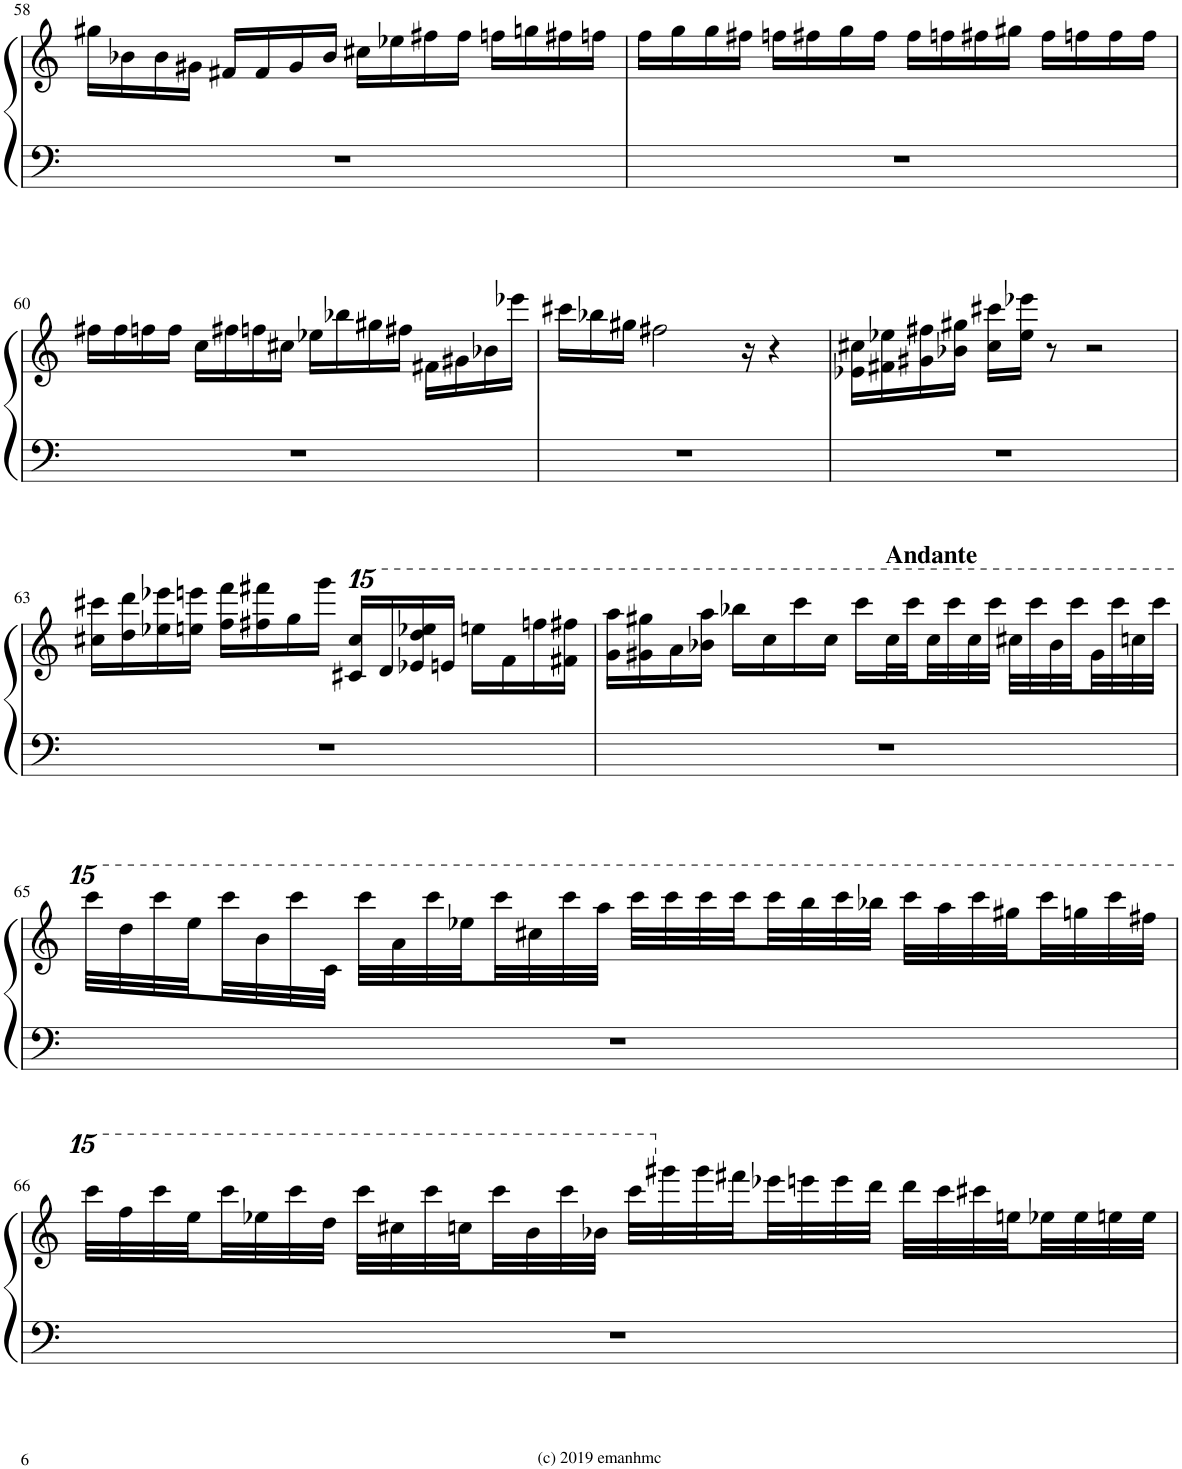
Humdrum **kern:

**kern	**kern
*part1	*part1
*staff2	*staff1
*I"Piano	*
*I'Pno.	*
!!LO:PB:g=z
*clefF4	*clefG2
*k[]	*k[]
*M4/4	*M4/4
*met(c)	*met(c)
=58	=58
1r	16gg#X\LL
.	16b-X\
.	16b-\
.	16g#X\JJ
.	16f#X/LL
.	16f#/
.	16g#/
.	16b-/JJ
.	16cc#X\LL
.	16ee-X\
.	16ff#X\
.	16ff#\JJ
.	16ffn\LL
.	16ggn\
.	16ff#X\
.	16ffn\JJ
=59	=59
1r	16ff\LL
.	16gg\
.	16gg\
.	16ff#X\JJ
.	16ffn\LL
.	16ff#X\
.	16gg\
.	16ff#\JJ
.	16ff#\LL
.	16ffn\
.	16ff#X\
.	16gg#X\JJ
.	16ff#\LL
.	16ffn\
.	16ff\
.	16ff\JJ
!!LO:LB:g=z
=60	=60
1r	16ff#X\LL
.	16ff#\
.	16ffn\
.	16ff\JJ
.	16cc\LL
.	16ff#X\
.	16ffn\
.	16cc#X\JJ
.	16ee-X\LL
.	16bb-X\
.	16gg#X\
.	16ff#X\JJ
.	16f#X\LL
.	16g#X\
.	16b-X\
.	16eee-X\JJ
=61	=61
1r	16ccc#X\LL
.	16bb-X\
.	16gg#X\JJ
.	2ff#X\
.	16r
.	4r
=62	=62
1r	16e-X\ 16cc#X\LL
.	16f#X\ 16ee-X\
.	16g#X\ 16ff#X\
.	16b-X\ 16gg#X\JJ
.	16cc#\ 16ccc#X\LL
.	16ee-\ 16eee-X\JJ
.	8r
.	2r
!!LO:LB:g=z
=63	=63
1r	16cc#X\ 16ccc#X\LL
.	16dd\ 16ddd\
.	16ee-X\ 16eee-X\
.	16een\ 16eeen\JJ
.	16ff\ 16fff\LL
.	16ff#X\ 16fff#X\
.	16gg\
.	16ggg\JJ
*	*15ma
.	16ccc#X/ 16cccc#/LL
.	16ddd/
.	16eee-X/ 16dddd/ 16eeee-X/
.	16eeen/JJ
.	16eeeen\LL
.	16fff\
.	16ffffn\
.	16fff#X\ 16ffff#X\JJ
=64	=64
1r	16ggg\ 16aaaa\LL
.	16ggg#X\ 16gggg#X\
.	16aaa\
.	16bbb-X\ 16aaaa\JJ
.	16bbbb-X\LL
.	16cccc\
.	16ccccc\
.	16cccc\JJ
.	16ccccc\LL
!	!LO:TX:a:B:t=Andante
.	32cccc\L
.	32ccccc\
.	32cccc\
.	32ccccc\
.	32cccc\
.	32ccccc\JJJ
.	32cccc#X\LLL
.	32ccccc\
.	32bbb-\
.	32ccccc\
.	32ggg#\
.	32ccccc\
.	32ccccn\
.	32ccccc\JJJ
!!LO:LB:g=z
=65	=65
1r	32ccccc\LLL
.	32dddd\
.	32ccccc\
.	32eeee\
.	32ccccc\
.	32bbb\
.	32ccccc\
.	32ccc\JJJ
.	32ccccc\LLL
.	32aaa\
.	32ccccc\
.	32eeee-X\
.	32ccccc\
.	32cccc#X\
.	32ccccc\
.	32aaaa\JJJ
.	32ccccc\LLL
.	32ccccc\
.	32ccccc\
.	32ccccc\
.	32ccccc\
.	32bbbb\
.	32ccccc\
.	32bbbb-X\JJJ
.	32ccccc\LLL
.	32aaaa\
.	32ccccc\
.	32gggg#X\
.	32ccccc\
.	32ggggn\
.	32ccccc\
.	32ffff#X\JJJ
!!LO:LB:g=z
=66	=66
1r	32ccccc\LLL
.	32ffff\
.	32ccccc\
.	32eeee\
.	32ccccc\
.	32eeee-X\
.	32ccccc\
.	32dddd\JJJ
.	32ccccc\LLL
.	32cccc#X\
.	32ccccc\
.	32ccccn\
.	32ccccc\
.	32bbb\
.	32ccccc\
.	32bbb-X\JJJ
.	32ccccc\LLL
*	*X15ma
.	32ggg#X\
.	32ggg#\
.	32fff#X\
.	32eee-X\
.	32eeen\
.	32eee\
.	32ddd\JJJ
.	32ddd\LLL
.	32ccc\
.	32ccc#X\
.	32een\
.	32ee-X\
.	32ee-\
.	32een\
.	32ee\JJJ
=	=
*-	*-
